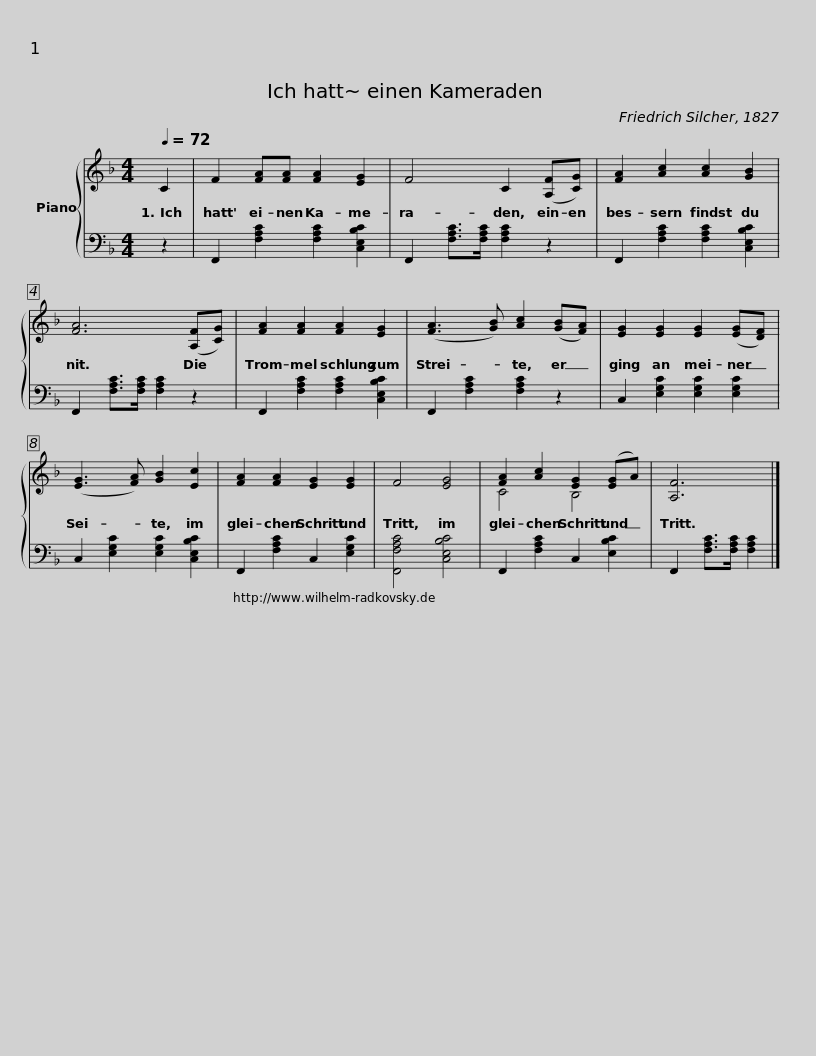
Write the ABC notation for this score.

X:1
%%score { ( 1 3 ) | 2 }
L:1/8
Q:1/4=72
M:4/4
I:linebreak $
K:F
V:1 treble
V:3 treble
V:2 bass
V:1
 C2 | F2 [FA][FA] [FA]2 [EG]2 | F4 C2 ([A,F][CG]) | [FA]2 [Ac]2 [Ac]2 [GB]2 | [FA]6 ([A,F][CG]) |$ %5
 [FA]2 [FA]2 [FA]2 [EG]2 | ([FA]3 [GB]) [Ac]2 ([GB][FA]) | [EG]2 [EG]2 [EG]2 ([EG][DF]) | ([EG]3 [FA]) [GB]2 [Ec]2 |$ [FA]2 [FA]2 [EG]2 [EG]2 | %10
 F4 [EG]4 | [FA]2 [Ac]2 [EG]2 ([EG]A) | [A,F]6 |] %13
V:2
 z2 | F,,2 [F,A,C]2 [F,A,C]2 [C,E,B,C]2 | F,,2 [F,A,C]>[F,A,C] [F,A,C]2 z2 | F,,2 [F,A,C]2 [F,A,C]2 [C,E,B,C]2 | F,,2 [F,A,C]>[F,A,C] [F,A,C]2 z2 |$ %5
 F,,2 [F,A,C]2 [F,A,C]2 [C,E,B,C]2 | F,,2 [F,A,C]2 [F,A,C]2 z2 | C,2 [E,G,C]2 [E,G,C]2 [E,G,C]2 | C,2 [E,G,C]2 [E,G,C]2 [C,E,B,C]2 |$ F,,2 [F,A,C]2 C,2 [E,G,C]2 | %10
 [F,,F,A,C]4 [C,E,B,C]4 | F,,2 [F,A,C]2 C,2 [E,B,C]2 | F,,2 [F,A,C]>[F,A,C] [F,A,C]2 |] %13
V:3
 x2 | x8 | x8 | x8 | x8 |$ %5
 x8 | x8 | x8 | x8 |$ x8 | %10
 x8 | C4 B,4 | x6 |] %13
